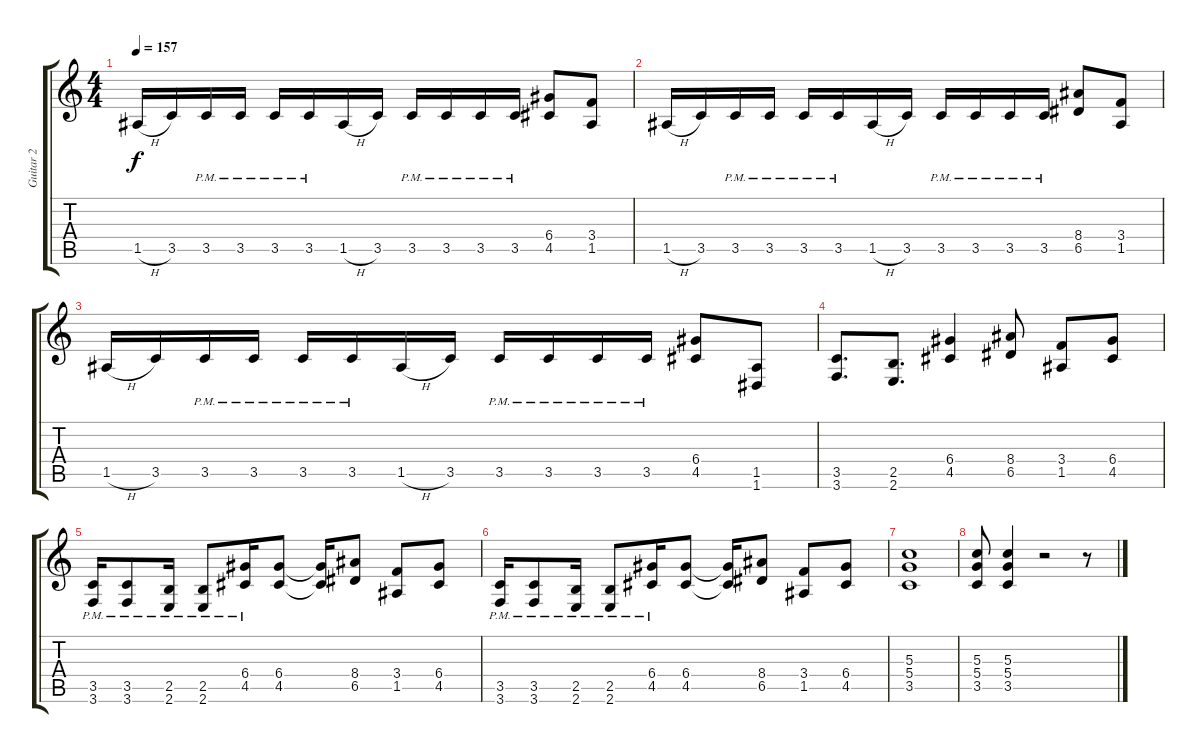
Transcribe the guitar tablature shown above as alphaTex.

\track ("Guitar 2" "Guitar 2") {instrument overdrivenguitar}
\staff {score tabs}
\tuning (E4 B3 G3 D3 A2 D2) {hide}
\ts (4 4)
\tempo 157
\clef g2
\ks c
1.5{h}.16{dy f} 3.5.16 3.5{pm}.16 3.5{pm}.16 3.5{pm}.16 3.5{pm}.16 1.5{h}.16 3.5.16 3.5{pm}.16 3.5{pm}.16 3.5{pm}.16 3.5{pm}.16 (6.4 4.5).8 (3.4 1.5).8 |
1.5{h}.16 3.5.16 3.5{pm}.16 3.5{pm}.16 3.5{pm}.16 3.5{pm}.16 1.5{h}.16 3.5.16 3.5{pm}.16 3.5{pm}.16 3.5{pm}.16 3.5{pm}.16 (8.4 6.5).8 (3.4 1.5).8 |
1.5{h}.16 3.5.16 3.5{pm}.16 3.5{pm}.16 3.5{pm}.16 3.5{pm}.16 1.5{h}.16 3.5.16 3.5{pm}.16 3.5{pm}.16 3.5{pm}.16 3.5{pm}.16 (6.4 4.5).8 (1.5 1.6).8 |
(3.5 3.6).8{d} (2.5 2.6).8{d} (6.4 4.5).4 (8.4 6.5).8 (3.4 1.5).8 (6.4 4.5).8 |
(3.5{pm} 3.6{pm}).16 (3.5{pm} 3.6{pm}).8 (2.5{pm} 2.6{pm}).16 (2.5{pm} 2.6{pm}).8 (6.4{pm} 4.5{pm}).16 (6.4 4.5).8 (6.4{t} 4.5{t}).16 (8.4 6.5).8 (3.4 1.5).8 (6.4 4.5).8 |
(3.5{pm} 3.6{pm}).16 (3.5{pm} 3.6{pm}).8 (2.5{pm} 2.6{pm}).16 (2.5{pm} 2.6{pm}).8 (6.4{pm} 4.5{pm}).16 (6.4 4.5).8 (6.4{t} 4.5{t}).16 (8.4 6.5).8 (3.4 1.5).8 (6.4 4.5).8 |
(5.3 5.4 3.5).1 |
(5.3 5.4 3.5).8 (5.3 5.4 3.5).4 r.2 r.8
